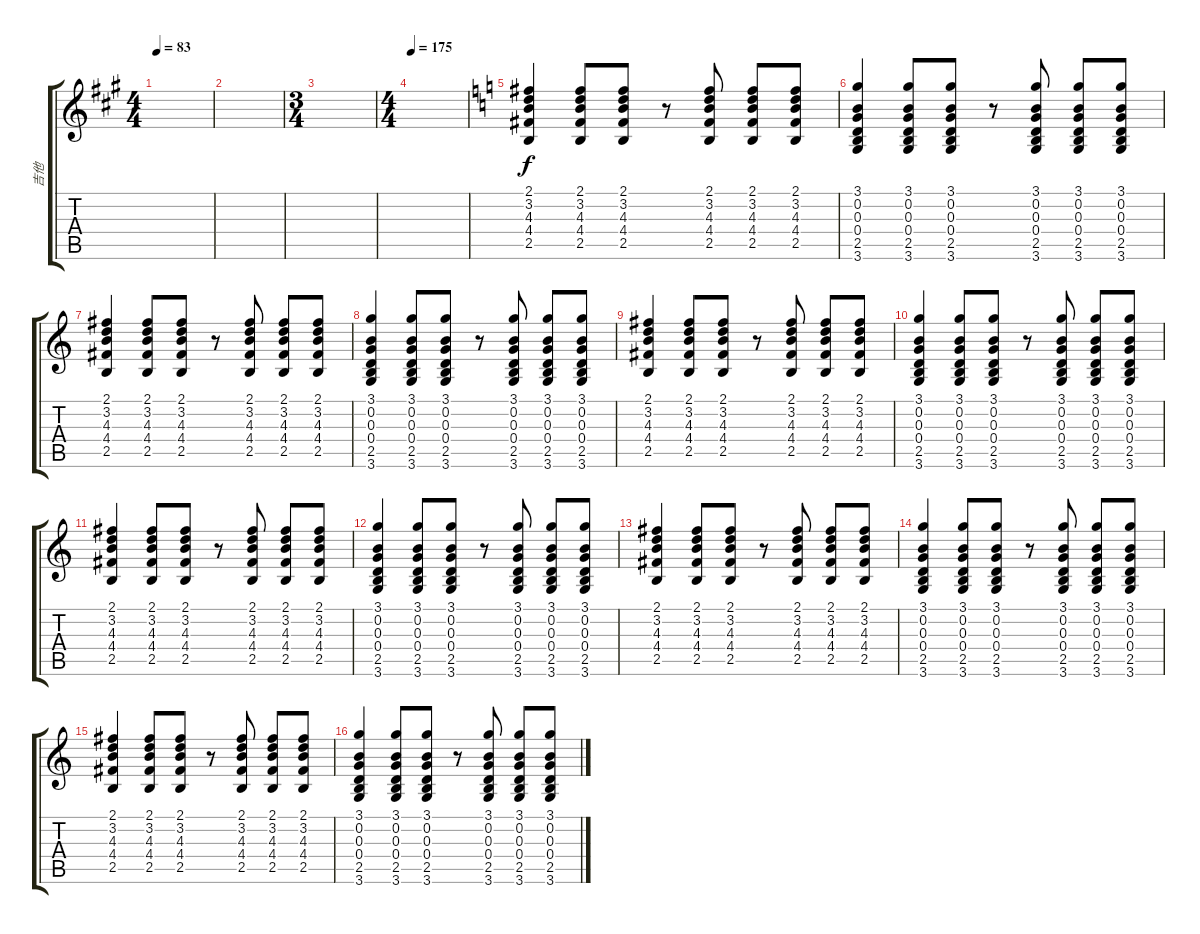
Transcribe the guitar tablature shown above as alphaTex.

\track ("吉他" "吉他") {instrument electricguitarjazz}
\staff {score tabs}
\tuning (E4 B3 G3 D3 A2 E2) {hide}
\ts (4 4)
\tempo 83
\clef g2
\ks a
|
|
\ts (3 4)
|
\ts (4 4)
\tempo 175
|
\ks c
(2.1 3.2 4.3 4.4 2.5).4 (2.1 3.2 4.3 4.4 2.5).8 (2.1 3.2 4.3 4.4 2.5).8 r.8 (2.1 3.2 4.3 4.4 2.5).8 (2.1 3.2 4.3 4.4 2.5).8 (2.1 3.2 4.3 4.4 2.5).8 |
(3.1 0.2 0.3 0.4 2.5 3.6).4 (3.1 0.2 0.3 0.4 2.5 3.6).8 (3.1 0.2 0.3 0.4 2.5 3.6).8 r.8 (3.1 0.2 0.3 0.4 2.5 3.6).8 (3.1 0.2 0.3 0.4 2.5 3.6).8 (3.1 0.2 0.3 0.4 2.5 3.6).8 |
(2.1 3.2 4.3 4.4 2.5).4 (2.1 3.2 4.3 4.4 2.5).8 (2.1 3.2 4.3 4.4 2.5).8 r.8 (2.1 3.2 4.3 4.4 2.5).8 (2.1 3.2 4.3 4.4 2.5).8 (2.1 3.2 4.3 4.4 2.5).8 |
(3.1 0.2 0.3 0.4 2.5 3.6).4 (3.1 0.2 0.3 0.4 2.5 3.6).8 (3.1 0.2 0.3 0.4 2.5 3.6).8 r.8 (3.1 0.2 0.3 0.4 2.5 3.6).8 (3.1 0.2 0.3 0.4 2.5 3.6).8 (3.1 0.2 0.3 0.4 2.5 3.6).8 |
(2.1 3.2 4.3 4.4 2.5).4 (2.1 3.2 4.3 4.4 2.5).8 (2.1 3.2 4.3 4.4 2.5).8 r.8 (2.1 3.2 4.3 4.4 2.5).8 (2.1 3.2 4.3 4.4 2.5).8 (2.1 3.2 4.3 4.4 2.5).8 |
(3.1 0.2 0.3 0.4 2.5 3.6).4 (3.1 0.2 0.3 0.4 2.5 3.6).8 (3.1 0.2 0.3 0.4 2.5 3.6).8 r.8 (3.1 0.2 0.3 0.4 2.5 3.6).8 (3.1 0.2 0.3 0.4 2.5 3.6).8 (3.1 0.2 0.3 0.4 2.5 3.6).8 |
(2.1 3.2 4.3 4.4 2.5).4 (2.1 3.2 4.3 4.4 2.5).8 (2.1 3.2 4.3 4.4 2.5).8 r.8 (2.1 3.2 4.3 4.4 2.5).8 (2.1 3.2 4.3 4.4 2.5).8 (2.1 3.2 4.3 4.4 2.5).8 |
(3.1 0.2 0.3 0.4 2.5 3.6).4 (3.1 0.2 0.3 0.4 2.5 3.6).8 (3.1 0.2 0.3 0.4 2.5 3.6).8 r.8 (3.1 0.2 0.3 0.4 2.5 3.6).8 (3.1 0.2 0.3 0.4 2.5 3.6).8 (3.1 0.2 0.3 0.4 2.5 3.6).8 |
(2.1 3.2 4.3 4.4 2.5).4 (2.1 3.2 4.3 4.4 2.5).8 (2.1 3.2 4.3 4.4 2.5).8 r.8 (2.1 3.2 4.3 4.4 2.5).8 (2.1 3.2 4.3 4.4 2.5).8 (2.1 3.2 4.3 4.4 2.5).8 |
(3.1 0.2 0.3 0.4 2.5 3.6).4 (3.1 0.2 0.3 0.4 2.5 3.6).8 (3.1 0.2 0.3 0.4 2.5 3.6).8 r.8 (3.1 0.2 0.3 0.4 2.5 3.6).8 (3.1 0.2 0.3 0.4 2.5 3.6).8 (3.1 0.2 0.3 0.4 2.5 3.6).8 |
(2.1 3.2 4.3 4.4 2.5).4 (2.1 3.2 4.3 4.4 2.5).8 (2.1 3.2 4.3 4.4 2.5).8 r.8 (2.1 3.2 4.3 4.4 2.5).8 (2.1 3.2 4.3 4.4 2.5).8 (2.1 3.2 4.3 4.4 2.5).8 |
(3.1 0.2 0.3 0.4 2.5 3.6).4 (3.1 0.2 0.3 0.4 2.5 3.6).8 (3.1 0.2 0.3 0.4 2.5 3.6).8 r.8 (3.1 0.2 0.3 0.4 2.5 3.6).8 (3.1 0.2 0.3 0.4 2.5 3.6).8 (3.1 0.2 0.3 0.4 2.5 3.6).8
